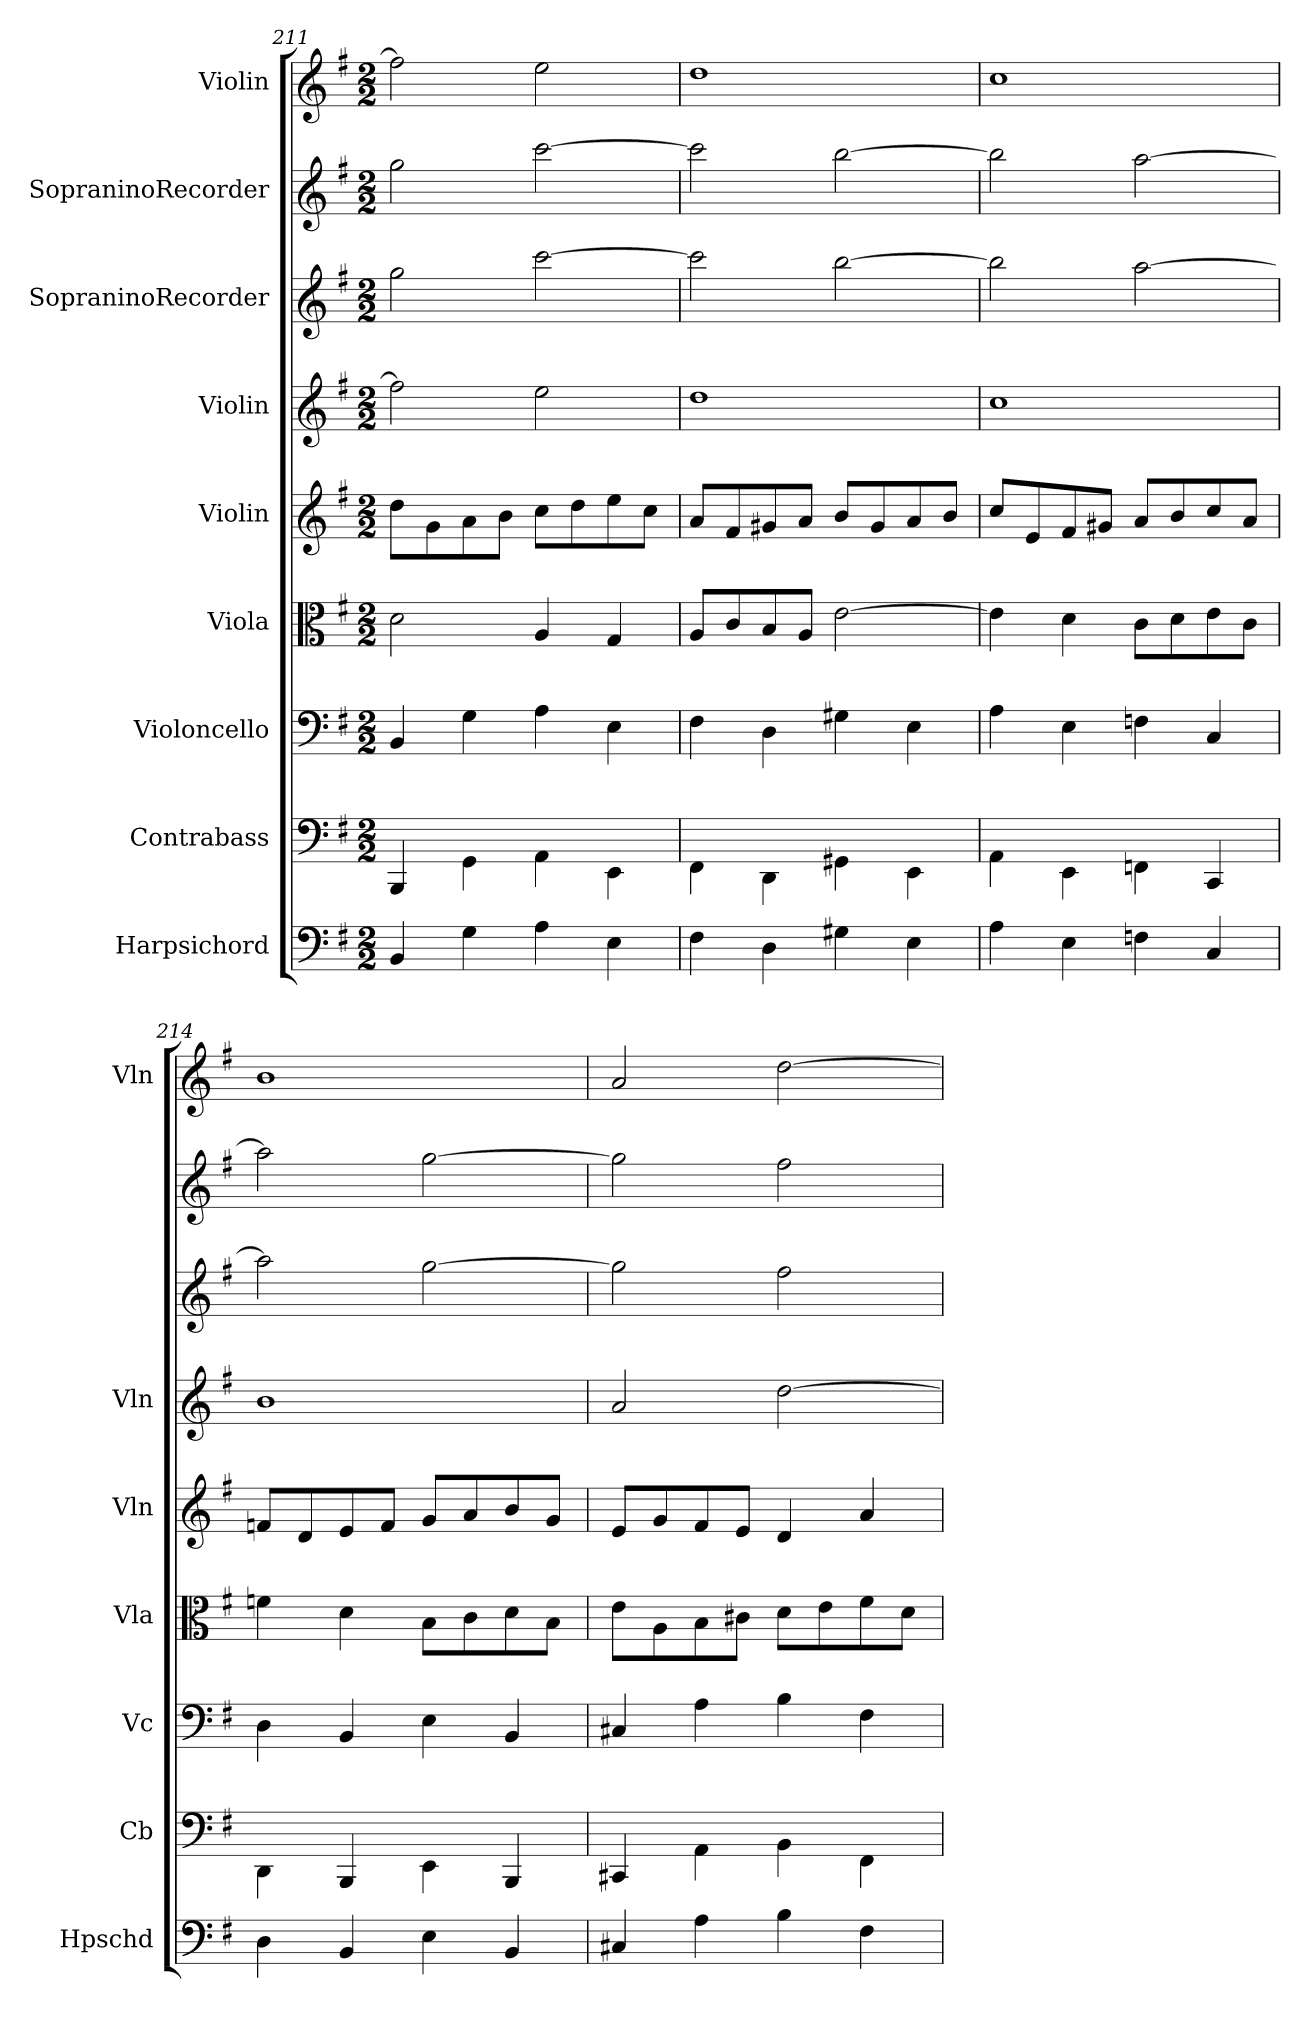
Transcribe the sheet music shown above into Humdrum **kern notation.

**kern	**kern	**kern	**kern	**kern	**kern	**kern	**kern	**kern
*part9	*part8	*part7	*part6	*part5	*part4	*part3	*part2	*part1
*staff9	*staff8	*staff7	*staff6	*staff5	*staff4	*staff3	*staff2	*staff1
*I"Harpsichord	*I"Contrabass	*I"Violoncello	*I"Viola	*I"Violin	*I"Violin	*I"SopraninoRecorder	*I"SopraninoRecorder	*I"Violin
*I'Hpschd	*I'Cb	*I'Vc	*I'Vla	*I'Vln	*I'Vln	*	*	*I'Vln
*clefF4	*clefF4	*clefF4	*clefC3	*clefG2	*clefG2	*clefG2	*clefG2	*clefG2
*k[f#]	*k[f#]	*k[f#]	*k[f#]	*k[f#]	*k[f#]	*k[f#]	*k[f#]	*k[f#]
*G:	*G:	*G:	*G:	*G:	*G:	*G:	*G:	*G:
*M2/2	*M2/2	*M2/2	*M2/2	*M2/2	*M2/2	*M2/2	*M2/2	*M2/2
=211	=211	=211	=211	=211	=211	=211	=211	=211
4BB/	4BBB/	4BB/	2d\	8dd\L	2ff#\]	2gg\	2gg\	2ff#\]
.	.	.	.	8g\	.	.	.	.
4G\	4GG\	4G\	.	8a\	.	.	.	.
.	.	.	.	8b\J	.	.	.	.
4A\	4AA\	4A\	4A/	8cc\L	2ee\	[2ccc\	[2ccc\	2ee\
.	.	.	.	8dd\	.	.	.	.
4E\	4EE\	4E\	4G/	8ee\	.	.	.	.
.	.	.	.	8cc\J	.	.	.	.
=212	=212	=212	=212	=212	=212	=212	=212	=212
4F#\	4FF#\	4F#\	8A/L	8a/L	1dd\	2ccc\]	2ccc\]	1dd\
.	.	.	8c/	8f#/	.	.	.	.
4D\	4DD\	4D\	8B/	8g#X/	.	.	.	.
.	.	.	8A/J	8a/J	.	.	.	.
4G#X\	4GG#X\	4G#X\	[2e\	8b/L	.	[2bb\	[2bb\	.
.	.	.	.	8g#/	.	.	.	.
4E\	4EE\	4E\	.	8a/	.	.	.	.
.	.	.	.	8b/J	.	.	.	.
=213	=213	=213	=213	=213	=213	=213	=213	=213
4A\	4AA\	4A\	4e\]	8cc/L	1cc\	2bb\]	2bb\]	1cc\
.	.	.	.	8e/	.	.	.	.
4E\	4EE\	4E\	4d\	8f#/	.	.	.	.
.	.	.	.	8g#X/J	.	.	.	.
4Fn\	4FFn\	4Fn\	8c\L	8a/L	.	[2aa\	[2aa\	.
.	.	.	8d\	8b/	.	.	.	.
4C/	4CC/	4C/	8e\	8cc/	.	.	.	.
.	.	.	8c\J	8a/J	.	.	.	.
=214	=214	=214	=214	=214	=214	=214	=214	=214
4D\	4DD\	4D\	4fn\	8fn/L	1b\	2aa\]	2aa\]	1b\
.	.	.	.	8d/	.	.	.	.
4BB/	4BBB/	4BB/	4d\	8e/	.	.	.	.
.	.	.	.	8f/J	.	.	.	.
4E\	4EE\	4E\	8B\L	8g/L	.	[2gg\	[2gg\	.
.	.	.	8c\	8a/	.	.	.	.
4BB/	4BBB/	4BB/	8d\	8b/	.	.	.	.
.	.	.	8B\J	8g/J	.	.	.	.
=215	=215	=215	=215	=215	=215	=215	=215	=215
4C#X/	4CC#X/	4C#X/	8e\L	8e/L	2a/	2gg\]	2gg\]	2a/
.	.	.	8A\	8g/	.	.	.	.
4A\	4AA\	4A\	8B\	8f#/	.	.	.	.
.	.	.	8c#X\J	8e/J	.	.	.	.
4B\	4BB\	4B\	8d\L	4d/	[2dd\	2ff#\	2ff#\	[2dd\
.	.	.	8e\	.	.	.	.	.
4F#\	4FF#\	4F#\	8f#\	4a/	.	.	.	.
.	.	.	8d\J	.	.	.	.	.
=	=	=	=	=	=	=	=	=
*-	*-	*-	*-	*-	*-	*-	*-	*-
